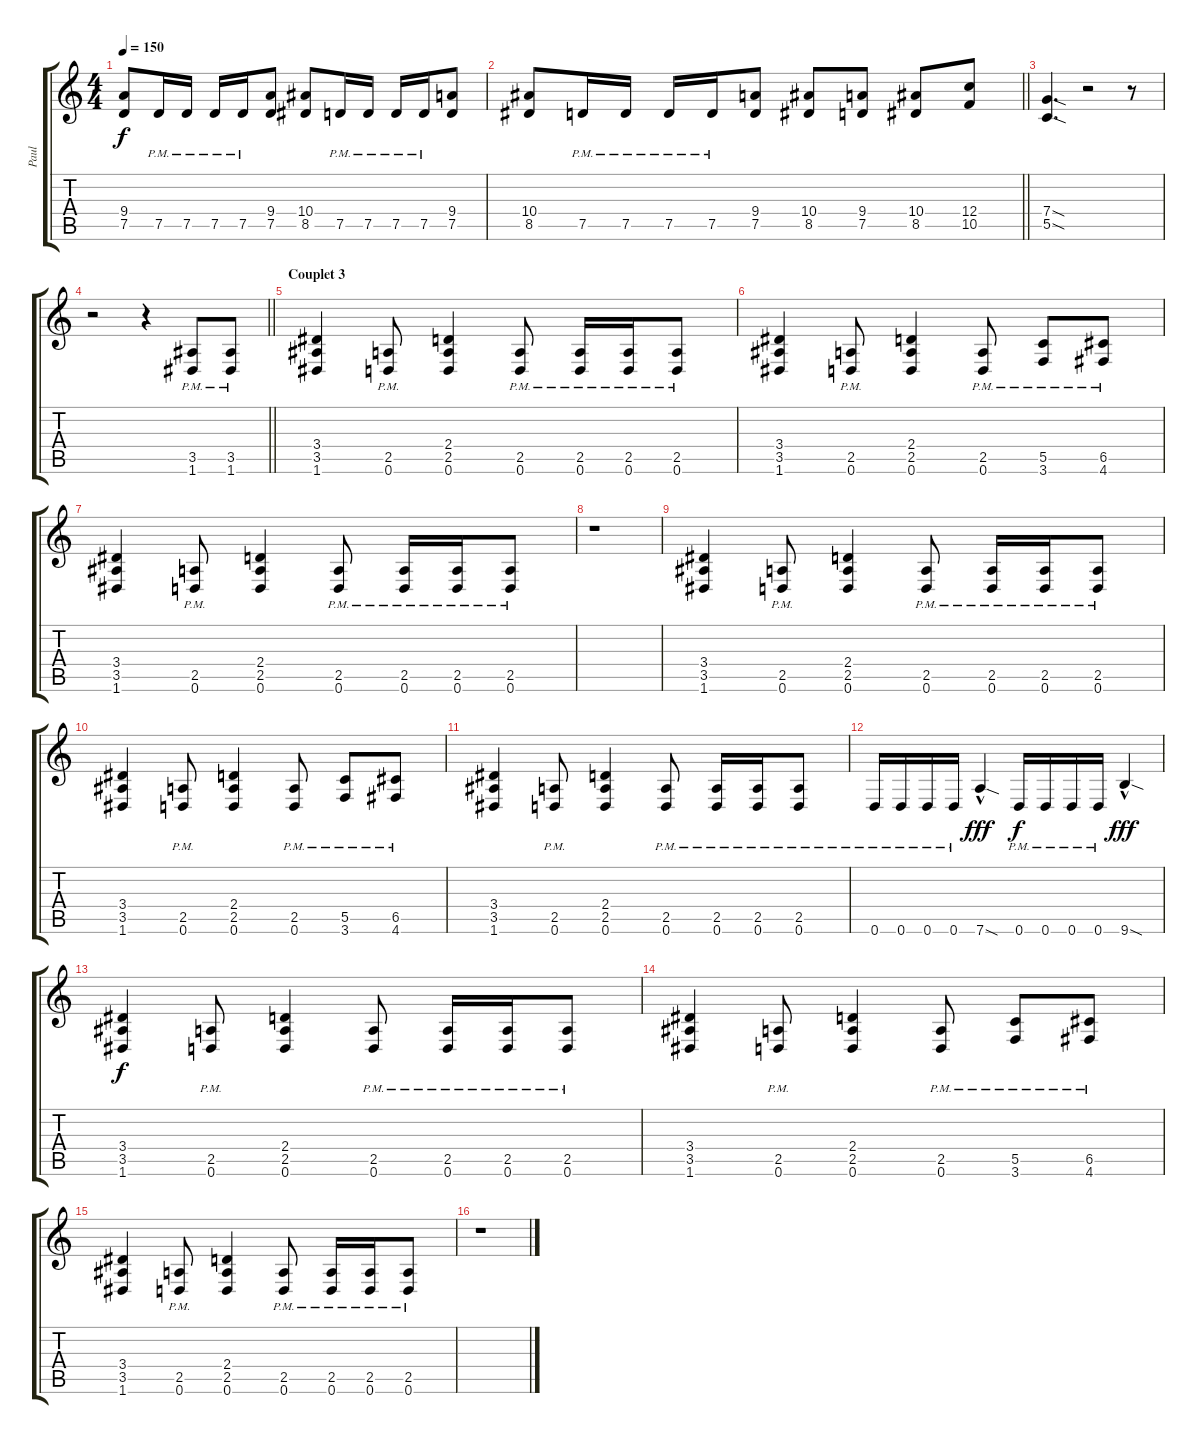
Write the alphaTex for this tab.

\track ("Paul" "Paul") {instrument distortionguitar}
\staff {score tabs}
\tuning (D4 A3 F3 C3 G2 D2) {hide}
\ts (4 4)
\tempo 150
\clef g2
\ks c
(9.4 7.5).8{dy f} 7.5{pm}.16 7.5{pm}.16 7.5{pm}.16 7.5{pm}.16 (9.4 7.5).8 (10.4 8.5).8 7.5{pm}.16 7.5{pm}.16 7.5{pm}.16 7.5{pm}.16 (9.4 7.5).8 |
\barLineRight lightlight
(10.4 8.5).8 7.5{pm}.16 7.5{pm}.16 7.5{pm}.16 7.5{pm}.16 (9.4 7.5).8 (10.4 8.5).8 (9.4 7.5).8 (10.4 8.5).8 (12.4 10.5).8 |
(7.4{sod} 5.5{sod}).4{d volume 9} r.2 r.8 |
\barLineRight lightlight
r.2 r.4 (3.5{pm} 1.6{pm}).8{volume 16} (3.5{pm} 1.6{pm}).8 |
\section ("" "Couplet 3")
(3.4 3.5 1.6).4 (2.5{pm} 0.6{pm}).8 (2.4 2.5 0.6).4 (2.5{pm} 0.6{pm}).8 (2.5{pm} 0.6{pm}).16 (2.5{pm} 0.6{pm}).16 (2.5{pm} 0.6{pm}).8 |
(3.4 3.5 1.6).4 (2.5{pm} 0.6{pm}).8 (2.4 2.5 0.6).4 (2.5{pm} 0.6{pm}).8 (5.5{pm} 3.6{pm}).8 (6.5{pm} 4.6{pm}).8 |
(3.4 3.5 1.6).4 (2.5{pm} 0.6{pm}).8 (2.4 2.5 0.6).4 (2.5{pm} 0.6{pm}).8 (2.5{pm} 0.6{pm}).16 (2.5{pm} 0.6{pm}).16 (2.5{pm} 0.6{pm}).8 |
r.1 |
(3.4 3.5 1.6).4 (2.5{pm} 0.6{pm}).8 (2.4 2.5 0.6).4 (2.5{pm} 0.6{pm}).8 (2.5{pm} 0.6{pm}).16 (2.5{pm} 0.6{pm}).16 (2.5{pm} 0.6{pm}).8 |
(3.4 3.5 1.6).4 (2.5{pm} 0.6{pm}).8 (2.4 2.5 0.6).4 (2.5{pm} 0.6{pm}).8 (5.5{pm} 3.6{pm}).8 (6.5{pm} 4.6{pm}).8 |
(3.4 3.5 1.6).4 (2.5{pm} 0.6{pm}).8 (2.4 2.5 0.6).4 (2.5{pm} 0.6{pm}).8 (2.5{pm} 0.6{pm}).16 (2.5{pm} 0.6{pm}).16 (2.5{pm} 0.6{pm}).8 |
0.6{pm}.16 0.6{pm}.16 0.6{pm}.16 0.6{pm}.16 7.6{sod hac}.4{dy fff} 0.6{pm}.16{dy f} 0.6{pm}.16 0.6{pm}.16 0.6{pm}.16 9.6{sod hac}.4{dy fff} |
(3.4 3.5 1.6).4{dy f} (2.5{pm} 0.6{pm}).8 (2.4 2.5 0.6).4 (2.5{pm} 0.6{pm}).8 (2.5{pm} 0.6{pm}).16 (2.5{pm} 0.6{pm}).16 (2.5{pm} 0.6{pm}).8 |
(3.4 3.5 1.6).4 (2.5{pm} 0.6{pm}).8 (2.4 2.5 0.6).4 (2.5{pm} 0.6{pm}).8 (5.5{pm} 3.6{pm}).8 (6.5{pm} 4.6{pm}).8 |
(3.4 3.5 1.6).4 (2.5{pm} 0.6{pm}).8 (2.4 2.5 0.6).4 (2.5{pm} 0.6{pm}).8 (2.5{pm} 0.6{pm}).16 (2.5{pm} 0.6{pm}).16 (2.5{pm} 0.6{pm}).8 |
r.1
